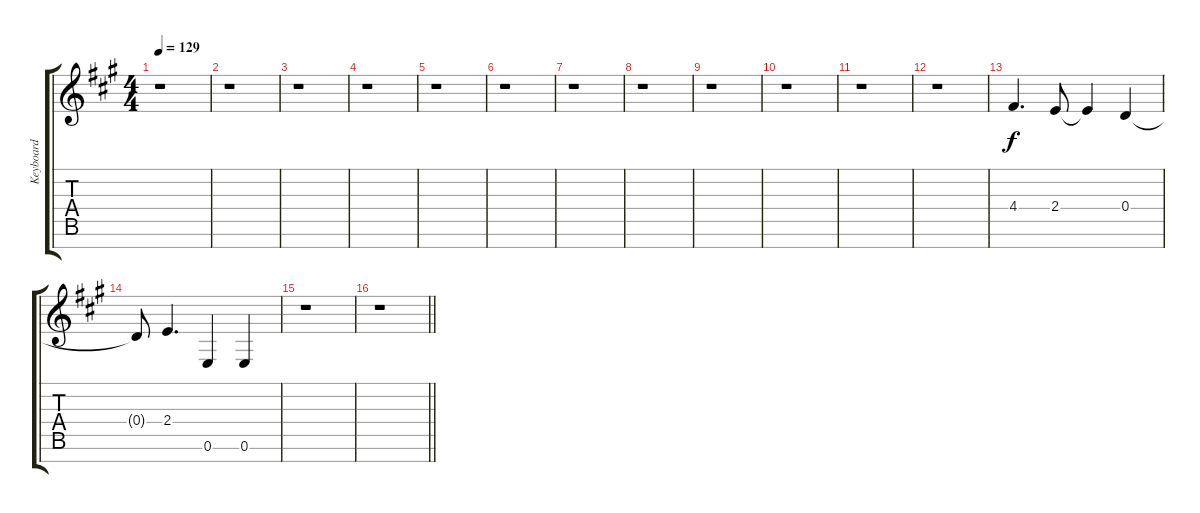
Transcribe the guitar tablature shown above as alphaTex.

\track ("Keyboard" "Keyboard") {instrument piccolo}
\staff {score tabs}
\tuning (E5 B4 G4 D4 A3 E3 B2) {hide}
\ts (4 4)
\tempo 129
\clef g2
\ks a
r.1{dy f} |
r.1 |
r.1 |
r.1 |
r.1 |
r.1 |
r.1 |
r.1 |
r.1 |
r.1 |
r.1 |
r.1 |
4.4.4{d} 2.4.8 2.4{t}.4 0.4.4 |
0.4{t}.8 2.4.4{d} 0.6.4 0.6.4 |
r.1 |
\barLineRight lightlight
r.1
